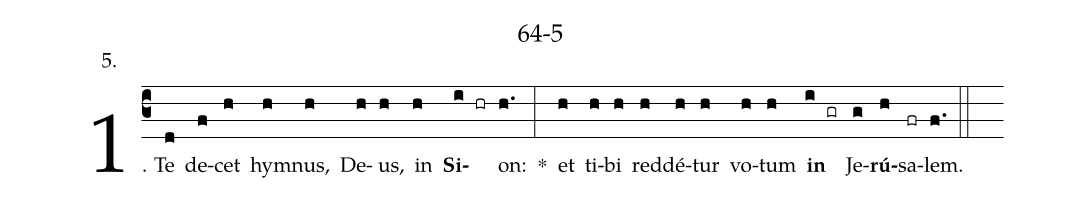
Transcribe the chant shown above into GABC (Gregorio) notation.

name: 64-5;
annotation: 5.;
%%
(c3)1. Te(d) de(f)cet(h) hym(h)nus,(h) De(h)us,(h) in(h) <b>Si</b>(i hr)on:(h.) *(:) et(h) ti(h)bi(h) red(h)dé(h)tur(h) vo(h)tum(h) <b>in</b>(i gr) Je(g)<b>rú</b>(h)sa(fr)lem.(f.) (::)
